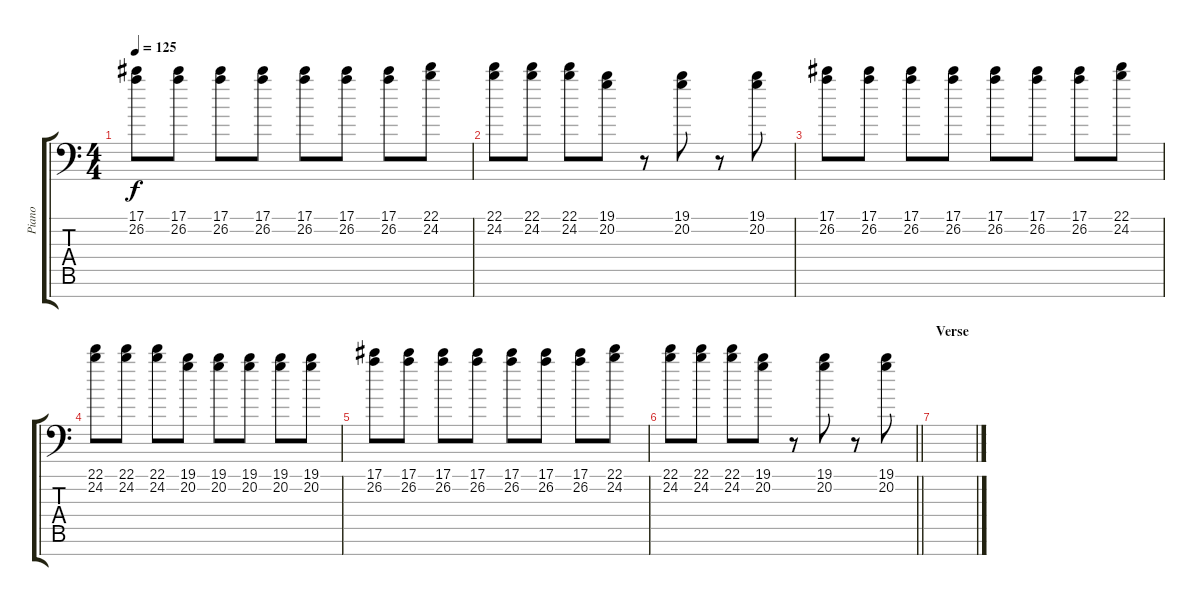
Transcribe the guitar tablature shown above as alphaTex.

\track ("Piano" "Piano") {instrument brightacousticpiano}
\staff {score tabs}
\tuning (E4 B3 G3 D3 A2 E2 C-1) {hide}
\ts (4 4)
\tempo 125
\clef f4
\ks c
(17.1 26.2).8{dy f} (17.1 26.2).8 (17.1 26.2).8 (17.1 26.2).8 (17.1 26.2).8 (17.1 26.2).8 (17.1 26.2).8 (22.1 24.2).8 |
(22.1 24.2).8 (22.1 24.2).8 (22.1 24.2).8 (19.1 20.2).8 r.8 (19.1 20.2).8 r.8 (19.1 20.2).8 |
(17.1 26.2).8 (17.1 26.2).8 (17.1 26.2).8 (17.1 26.2).8 (17.1 26.2).8 (17.1 26.2).8 (17.1 26.2).8 (22.1 24.2).8 |
(22.1 24.2).8 (22.1 24.2).8 (22.1 24.2).8 (19.1 20.2).8 (19.1 20.2).8 (19.1 20.2).8 (19.1 20.2).8 (19.1 20.2).8 |
(17.1 26.2).8 (17.1 26.2).8 (17.1 26.2).8 (17.1 26.2).8 (17.1 26.2).8 (17.1 26.2).8 (17.1 26.2).8 (22.1 24.2).8 |
\barLineRight lightlight
(22.1 24.2).8 (22.1 24.2).8 (22.1 24.2).8 (19.1 20.2).8 r.8 (19.1 20.2).8 r.8 (19.1 20.2).8 |
\section ("" "Verse")
